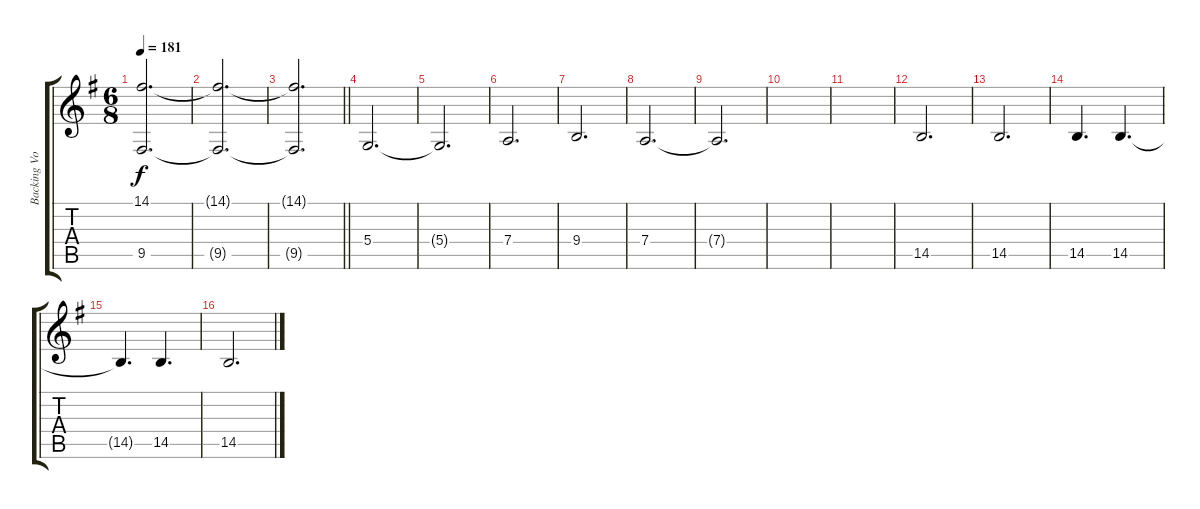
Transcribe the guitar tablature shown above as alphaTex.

\track ("Backing Vocals" "Backing Vo") {instrument clarinet}
\staff {score tabs}
\tuning (E4 B3 G3 D3 A2 E2) {hide}
\ts (6 8)
\tempo 181
\clef g2
\ks eminor
(14.1{t} 9.5{t}).2{d dy f} |
(14.1{t} 9.5{t}).2{d} |
\barLineRight lightlight
(14.1{t} 9.5{t}).2{d} |
5.4.2{d volume 13} |
5.4{t}.2{d} |
7.4.2{d} |
9.4.2{d} |
7.4.2{d} |
7.4{t}.2{d} |
|
|
14.5.2{d} |
14.5.2{d} |
14.5.4{d} 14.5.4{d} |
14.5{t}.4{d} 14.5.4{d} |
14.5.2{d}
